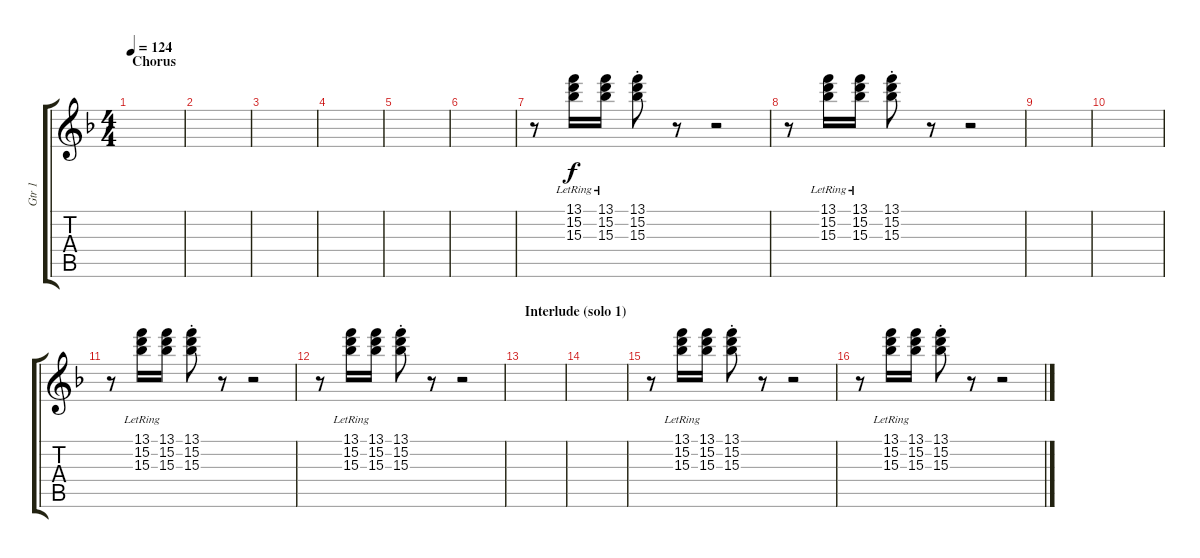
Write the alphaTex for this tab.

\track ("Gtr 1" "Gtr 1") {instrument electricguitarjazz}
\staff {score tabs}
\tuning (E4 B3 G3 D3 A2 E2) {hide}
\ts (4 4)
\section ("" "Chorus")
\tempo 124
\clef g2
\ks f
|
|
|
|
|
|
r.8 (13.1{lr} 15.2{lr} 15.3{lr}).16 (13.1{lr} 15.2{lr} 15.3{lr}).16 (13.1{st} 15.2{st} 15.3{st}).8 r.8 r.2 |
r.8 (13.1{lr} 15.2{lr} 15.3{lr}).16 (13.1{lr} 15.2{lr} 15.3{lr}).16 (13.1{st} 15.2{st} 15.3{st}).8 r.8 r.2 |
|
|
r.8 (13.1{lr} 15.2{lr} 15.3{lr}).16 (13.1{lr} 15.2{lr} 15.3{lr}).16 (13.1{st} 15.2{st} 15.3{st}).8 r.8 r.2 |
r.8 (13.1{lr} 15.2{lr} 15.3{lr}).16 (13.1{lr} 15.2{lr} 15.3{lr}).16 (13.1{st} 15.2{st} 15.3{st}).8 r.8 r.2 |
\section ("" "Interlude (solo 1)")
|
|
r.8 (13.1{lr} 15.2{lr} 15.3{lr}).16 (13.1{lr} 15.2{lr} 15.3{lr}).16 (13.1{st} 15.2{st} 15.3{st}).8 r.8 r.2 |
r.8 (13.1{lr} 15.2{lr} 15.3{lr}).16 (13.1{lr} 15.2{lr} 15.3{lr}).16 (13.1{st} 15.2{st} 15.3{st}).8 r.8 r.2
